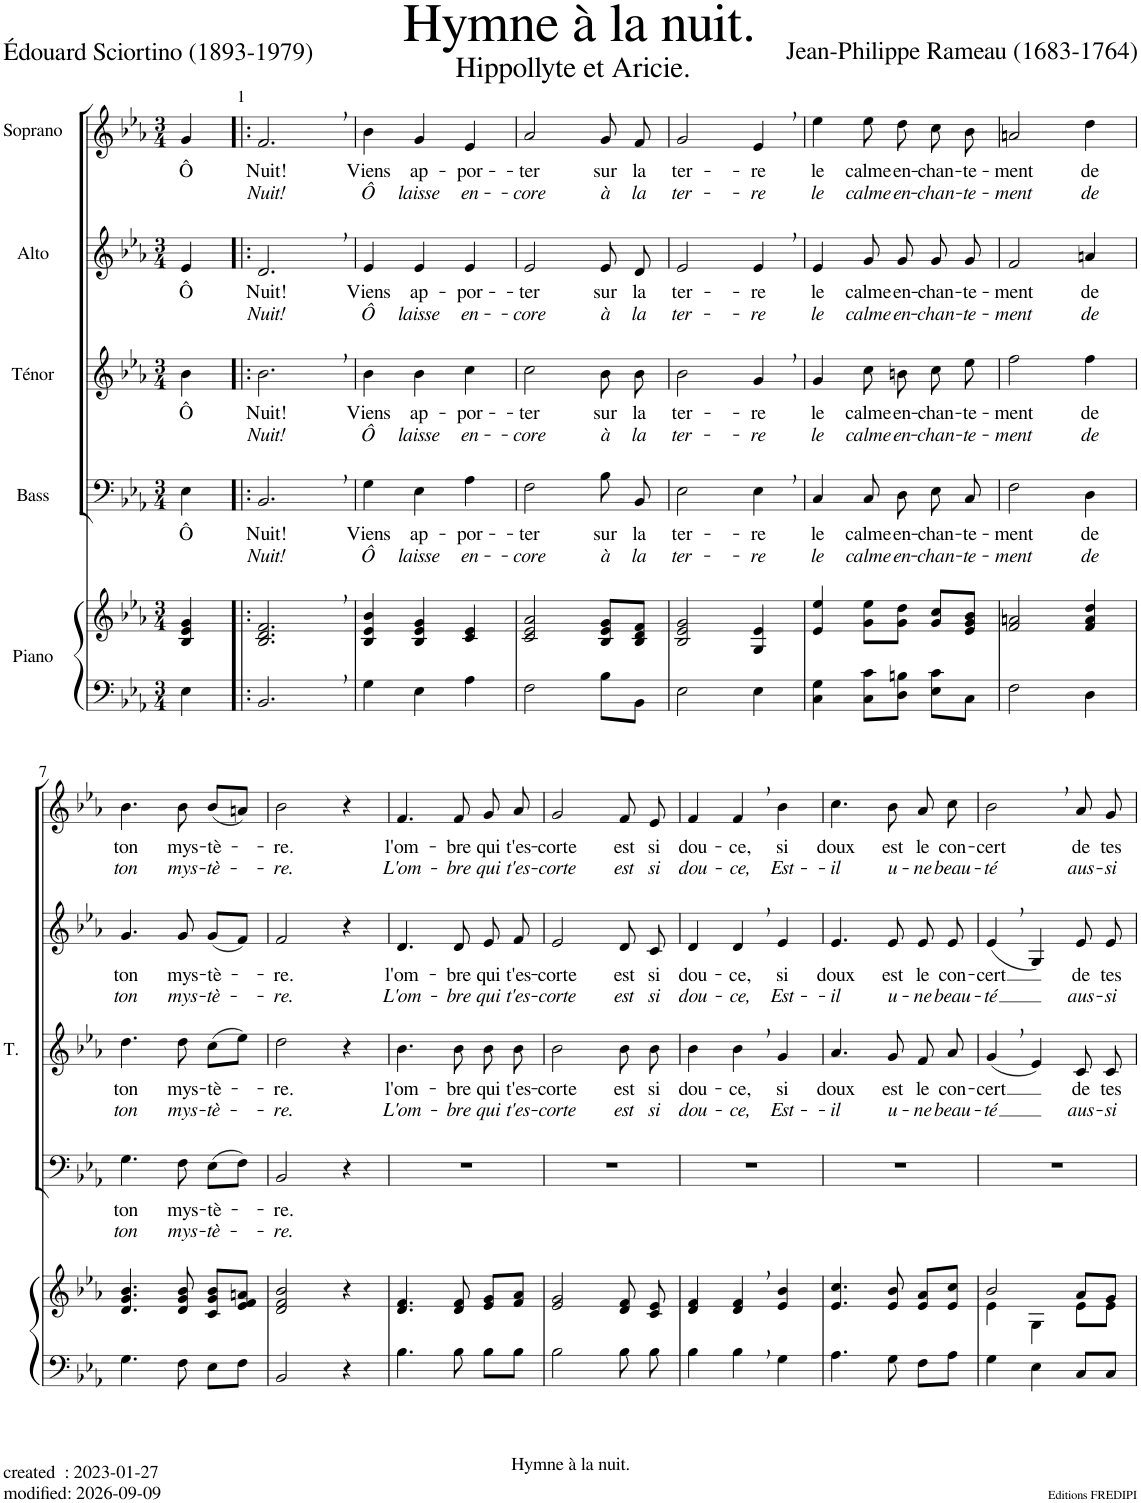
**kern	**kern	**kern	**text	**text	**kern	**text	**text	**kern	**text	**text	**kern	**text	**text
*part5	*part5	*part4	*part4	*part4	*part3	*part3	*part3	*part2	*part2	*part2	*part1	*part1	*part1
*staff6	*staff5	*staff4	*staff4	*staff4	*staff3	*staff3	*staff3	*staff2	*staff2	*staff2	*staff1	*staff1	*staff1
*I"Piano	*	*I"Bass	*	*	*I"Ténor	*	*	*I"Alto	*	*	*I"Soprano	*	*
*I'Pno	*	*	*	*	*I'T.	*	*	*	*	*	*	*	*
*clefF4	*clefG2	*clefF4	*	*	*clefG2	*	*	*clefG2	*	*	*clefG2	*	*
*k[b-e-a-]	*k[b-e-a-]	*k[b-e-a-]	*	*	*k[b-e-a-]	*	*	*k[b-e-a-]	*	*	*k[b-e-a-]	*	*
*M3/4	*M3/4	*M3/4	*	*	*M3/4	*	*	*M3/4	*	*	*M3/4	*	*
=	=	=	=	=	=	=	=	=	=	=	=	=	=
!	!	!	!LO:LY:b	!	!	!LO:LY:b	!	!	!LO:LY:b	!	!	!LO:LY:b	!
4E-\	4B-/ 4e-/ 4g/	4E-\	Ô	.	4b-\	Ô	.	4e-/	Ô	.	4g/	Ô	.
=1!|:	=1!|:	=1!|:	=1!|:	=1!|:	=1!|:	=1!|:	=1!|:	=1!|:	=1!|:	=1!|:	=1!|:	=1!|:	=1!|:
!	!	!	!LO:LY:b	!LO:LY:b	!	!LO:LY:b	!LO:LY:b	!	!LO:LY:b	!LO:LY:b	!	!LO:LY:b	!LO:LY:b
2.BB-,/	2.B-/, 2.d/, 2.f/,	2.BB-,/	Nuit!	Nuit!	2.b-,\	Nuit!	Nuit!	2.d,/	Nuit!	Nuit!	2.f,/	Nuit!	Nuit!
=2	=2	=2	=2	=2	=2	=2	=2	=2	=2	=2	=2	=2	=2
!	!	!	!LO:LY:b	!LO:LY:b	!	!LO:LY:b	!LO:LY:b	!	!LO:LY:b	!LO:LY:b	!	!LO:LY:b	!LO:LY:b
4G\	4B-/ 4e-/ 4b-/	4G\	Viens	Ô	4b-\	Viens	Ô	4e-/	Viens	Ô	4b-\	Viens	Ô
!	!	!	!LO:LY:b	!LO:LY:b	!	!LO:LY:b	!LO:LY:b	!	!LO:LY:b	!LO:LY:b	!	!LO:LY:b	!LO:LY:b
4E-\	4B-/ 4e-/ 4g/	4E-\	ap-	laisse	4b-\	ap-	laisse	4e-/	ap-	laisse	4g/	ap-	laisse
!	!	!	!LO:LY:b	!LO:LY:b	!	!LO:LY:b	!LO:LY:b	!	!LO:LY:b	!LO:LY:b	!	!LO:LY:b	!LO:LY:b
4A-\	4c/ 4e-/	4A-\	-por-	en-	4cc\	-por-	en-	4e-/	-por-	en-	4e-/	-por-	en-
=3	=3	=3	=3	=3	=3	=3	=3	=3	=3	=3	=3	=3	=3
!	!	!	!LO:LY:b	!LO:LY:b	!	!LO:LY:b	!LO:LY:b	!	!LO:LY:b	!LO:LY:b	!	!LO:LY:b	!LO:LY:b
2F\	2c/ 2e-/ 2a-/	2F\	-ter	-core	2cc\	-ter	-core	2e-/	-ter	-core	2a-/	-ter	-core
!	!	!	!LO:LY:b	!LO:LY:b	!	!LO:LY:b	!LO:LY:b	!	!LO:LY:b	!LO:LY:b	!	!LO:LY:b	!LO:LY:b
8B-\L	8B-/ 8e-/ 8g/L	8B-\	sur	à	8b-\	sur	à	8e-/	sur	à	8g/	sur	à
!	!	!	!LO:LY:b	!LO:LY:b	!	!LO:LY:b	!LO:LY:b	!	!LO:LY:b	!LO:LY:b	!	!LO:LY:b	!LO:LY:b
8BB-\J	8B-/ 8d/ 8f/J	8BB-/	la	la	8b-\	la	la	8d/	la	la	8f/	la	la
=4	=4	=4	=4	=4	=4	=4	=4	=4	=4	=4	=4	=4	=4
!	!	!	!LO:LY:b	!LO:LY:b	!	!LO:LY:b	!LO:LY:b	!	!LO:LY:b	!LO:LY:b	!	!LO:LY:b	!LO:LY:b
2E-\	2B-/ 2e-/ 2g/	2E-\	ter-	ter-	2b-\	ter-	ter-	2e-/	ter-	ter-	2g/	ter-	ter-
!	!	!	!LO:LY:b	!LO:LY:b	!	!LO:LY:b	!LO:LY:b	!	!LO:LY:b	!LO:LY:b	!	!LO:LY:b	!LO:LY:b
4E-\	4G/ 4e-/	4E-,\	-re	-re	4g,/	-re	-re	4e-,/	-re	-re	4e-,/	-re	-re
=5	=5	=5	=5	=5	=5	=5	=5	=5	=5	=5	=5	=5	=5
!	!	!	!LO:LY:b	!LO:LY:b	!	!LO:LY:b	!LO:LY:b	!	!LO:LY:b	!LO:LY:b	!	!LO:LY:b	!LO:LY:b
4C\ 4G\	4e-/ 4ee-/	4C/	le	le	4g/	le	le	4e-/	le	le	4ee-\	le	le
!	!	!	!LO:LY:b	!LO:LY:b	!	!LO:LY:b	!LO:LY:b	!	!LO:LY:b	!LO:LY:b	!	!LO:LY:b	!LO:LY:b
8C\ 8c\L	8g\ 8ee-\L	8C/	calme	calme	8cc\	calme	calme	8g/	calme	calme	8ee-\	calme	calme
!	!	!	!LO:LY:b	!LO:LY:b	!	!LO:LY:b	!LO:LY:b	!	!LO:LY:b	!LO:LY:b	!	!LO:LY:b	!LO:LY:b
8D\ 8Bn\J	8g\ 8dd\J	8D\	en-	en-	8bn\	en-	en-	8g/	en-	en-	8dd\	en-	en-
!	!	!	!LO:LY:b	!LO:LY:b	!	!LO:LY:b	!LO:LY:b	!	!LO:LY:b	!LO:LY:b	!	!LO:LY:b	!LO:LY:b
8E-\ 8c\L	8g/ 8cc/L	8E-\	-chan-	-chan-	8cc\	-chan-	-chan-	8g/	-chan-	-chan-	8cc\	-chan-	-chan-
!	!	!	!LO:LY:b	!LO:LY:b	!	!LO:LY:b	!LO:LY:b	!	!LO:LY:b	!LO:LY:b	!	!LO:LY:b	!LO:LY:b
8C\J	8e-/ 8g/ 8b-/J	8C/	-te-	-te-	8ee-\	-te-	-te-	8g/	-te-	-te-	8b-\	-te-	-te-
=6	=6	=6	=6	=6	=6	=6	=6	=6	=6	=6	=6	=6	=6
!	!	!	!LO:LY:b	!LO:LY:b	!	!LO:LY:b	!LO:LY:b	!	!LO:LY:b	!LO:LY:b	!	!LO:LY:b	!LO:LY:b
2F\	2f/ 2an/	2F\	-ment	-ment	2ff\	-ment	-ment	2f/	-ment	-ment	2an/	-ment	-ment
!	!	!	!LO:LY:b	!LO:LY:b	!	!LO:LY:b	!LO:LY:b	!	!LO:LY:b	!LO:LY:b	!	!LO:LY:b	!LO:LY:b
4D\	4f/ 4a/ 4dd/	4D\	de	de	4ff\	de	de	4an/	de	de	4dd\	de	de
!!LO:LB:g=z
=7	=7	=7	=7	=7	=7	=7	=7	=7	=7	=7	=7	=7	=7
!	!	!	!LO:LY:b	!LO:LY:b	!	!LO:LY:b	!LO:LY:b	!	!LO:LY:b	!LO:LY:b	!	!LO:LY:b	!LO:LY:b
4.G\	4.d/ 4.g/ 4.b-/	4.G\	ton	ton	4.dd\	ton	ton	4.g/	ton	ton	4.b-\	ton	ton
!	!	!	!LO:LY:b	!LO:LY:b	!	!LO:LY:b	!LO:LY:b	!	!LO:LY:b	!LO:LY:b	!	!LO:LY:b	!LO:LY:b
8F\	8d/ 8g/ 8b-/	8F\	mys-	mys-	8dd\	mys-	mys-	8g/	mys-	mys-	8b-\	mys-	mys-
!	!	!	!LO:LY:b	!LO:LY:b	!	!LO:LY:b	!LO:LY:b	!	!LO:LY:b	!LO:LY:b	!	!LO:LY:b	!LO:LY:b
8E-\L	8c/ 8g/ 8b-/L	(8E-\L	-tè-	-tè-	(8cc\L	-tè-	-tè-	(8g/L	-tè-	-tè-	(8b-/L	-tè-	-tè-
8F\J	8e-/ 8f/ 8an/J	8F\J)	.	.	8ee-\J)	.	.	8f/J)	.	.	8an/J)	.	.
=8	=8	=8	=8	=8	=8	=8	=8	=8	=8	=8	=8	=8	=8
!	!	!	!LO:LY:b	!LO:LY:b	!	!LO:LY:b	!LO:LY:b	!	!LO:LY:b	!LO:LY:b	!	!LO:LY:b	!LO:LY:b
2BB-/	2d/ 2f/ 2b-/	2BB-/	-re.	-re.	2dd\	-re.	-re.	2f/	-re.	-re.	2b-\	-re.	-re.
4r	4r	4r	.	.	4r	.	.	4r	.	.	4r	.	.
=9	=9	=9	=9	=9	=9	=9	=9	=9	=9	=9	=9	=9	=9
!	!	!	!	!	!	!LO:LY:b	!LO:LY:b	!	!LO:LY:b	!LO:LY:b	!	!LO:LY:b	!LO:LY:b
4.B-\	4.d/ 4.f/	2.r	.	.	4.b-\	l'om-	L'om-	4.d/	l'om-	L'om-	4.f/	l'om-	L'om-
!	!	!	!	!	!	!LO:LY:b	!LO:LY:b	!	!LO:LY:b	!LO:LY:b	!	!LO:LY:b	!LO:LY:b
8B-\	8d/ 8f/	.	.	.	8b-\	-bre	-bre	8d/	-bre	-bre	8f/	-bre	-bre
!	!	!	!	!	!	!LO:LY:b	!LO:LY:b	!	!LO:LY:b	!LO:LY:b	!	!LO:LY:b	!LO:LY:b
8B-\L	8e-/ 8g/L	.	.	.	8b-\	qui	qui	8e-/	qui	qui	8g/	qui	qui
!	!	!	!	!	!	!LO:LY:b	!LO:LY:b	!	!LO:LY:b	!LO:LY:b	!	!LO:LY:b	!LO:LY:b
8B-\J	8f/ 8a-/J	.	.	.	8b-\	t'es-	t'es-	8f/	t'es-	t'es-	8a-/	t'es-	t'es-
=10	=10	=10	=10	=10	=10	=10	=10	=10	=10	=10	=10	=10	=10
!	!	!	!	!	!	!LO:LY:b	!LO:LY:b	!	!LO:LY:b	!LO:LY:b	!	!LO:LY:b	!LO:LY:b
2B-\	2e-/ 2g/	2.r	.	.	2b-\	-corte	-corte	2e-/	-corte	-corte	2g/	-corte	-corte
!	!	!	!	!	!	!LO:LY:b	!LO:LY:b	!	!LO:LY:b	!LO:LY:b	!	!LO:LY:b	!LO:LY:b
8B-\	8d/ 8f/	.	.	.	8b-\	est	est	8d/	est	est	8f/	est	est
!	!	!	!	!	!	!LO:LY:b	!LO:LY:b	!	!LO:LY:b	!LO:LY:b	!	!LO:LY:b	!LO:LY:b
8B-\	8c/ 8e-/	.	.	.	8b-\	si	si	8c/	si	si	8e-/	si	si
=11	=11	=11	=11	=11	=11	=11	=11	=11	=11	=11	=11	=11	=11
!	!	!	!	!	!	!LO:LY:b	!LO:LY:b	!	!LO:LY:b	!LO:LY:b	!	!LO:LY:b	!LO:LY:b
4B-\	4d/ 4f/	2.r	.	.	4b-\	dou-	dou-	4d/	dou-	dou-	4f/	dou-	dou-
!	!	!	!	!	!	!LO:LY:b	!LO:LY:b	!	!LO:LY:b	!LO:LY:b	!	!LO:LY:b	!LO:LY:b
4B-,\	4d/, 4f/,	.	.	.	4b-,\	-ce,	-ce,	4d,/	-ce,	-ce,	4f,/	-ce,	-ce,
!	!	!	!	!	!	!LO:LY:b	!LO:LY:b	!	!LO:LY:b	!LO:LY:b	!	!LO:LY:b	!LO:LY:b
4G\	4e-/ 4b-/	.	.	.	4g/	si	Est-	4e-/	si	Est-	4b-\	si	Est-
=12	=12	=12	=12	=12	=12	=12	=12	=12	=12	=12	=12	=12	=12
!	!	!	!	!	!	!LO:LY:b	!LO:LY:b	!	!LO:LY:b	!LO:LY:b	!	!LO:LY:b	!LO:LY:b
4.A-\	4.e-/ 4.cc/	2.r	.	.	4.a-/	doux	-il	4.e-/	doux	-il	4.cc\	doux	-il
!	!	!	!	!	!	!LO:LY:b	!LO:LY:b	!	!LO:LY:b	!LO:LY:b	!	!LO:LY:b	!LO:LY:b
8G\	8e-/ 8b-/	.	.	.	8g/	est	u-	8e-/	est	u-	8b-\	est	u-
!	!	!	!	!	!	!LO:LY:b	!LO:LY:b	!	!LO:LY:b	!LO:LY:b	!	!LO:LY:b	!LO:LY:b
8F\L	8e-/ 8a-/L	.	.	.	8f/	le	-ne	8e-/	le	-ne	8a-/	le	-ne
!	!	!	!	!	!	!LO:LY:b	!LO:LY:b	!	!LO:LY:b	!LO:LY:b	!	!LO:LY:b	!LO:LY:b
8A-\J	8e-/ 8cc/J	.	.	.	8a-/	con-	beau-	8e-/	con-	beau-	8cc\	con-	beau-
=13	=13	=13	=13	=13	=13	=13	=13	=13	=13	=13	=13	=13	=13
*	*^	*	*	*	*	*	*	*	*	*	*	*	*
!	!	!	!	!	!	!	!LO:LY:b	!LO:LY:b	!	!LO:LY:b	!LO:LY:b	!	!LO:LY:b	!LO:LY:b
4G\	2b-/	4e-\	2.r	.	.	(4g,/	-cert	-té	(4e-,/	-cert	-té	2b-,\	-cert	-té
4E-\	.	4G\	.	.	.	4e-/)	.	.	4G/)	.	.	.	.	.
!	!	!	!	!	!	!	!LO:LY:b	!LO:LY:b	!	!LO:LY:b	!LO:LY:b	!	!LO:LY:b	!LO:LY:b
8C/L	8a-/L	8e-\L	.	.	.	8c/	de	aus-	8e-/	de	aus-	8a-/	de	aus-
!	!	!	!	!	!	!	!LO:LY:b	!LO:LY:b	!	!LO:LY:b	!LO:LY:b	!	!LO:LY:b	!LO:LY:b
8C/J	8g/J	8e-\J	.	.	.	8c/	tes	-si	8e-/	tes	-si	8g/	tes	-si
*	*v	*v	*	*	*	*	*	*	*	*	*	*	*	*
=	=	=	=	=	=	=	=	=	=	=	=	=	=
*-	*-	*-	*-	*-	*-	*-	*-	*-	*-	*-	*-	*-	*-
